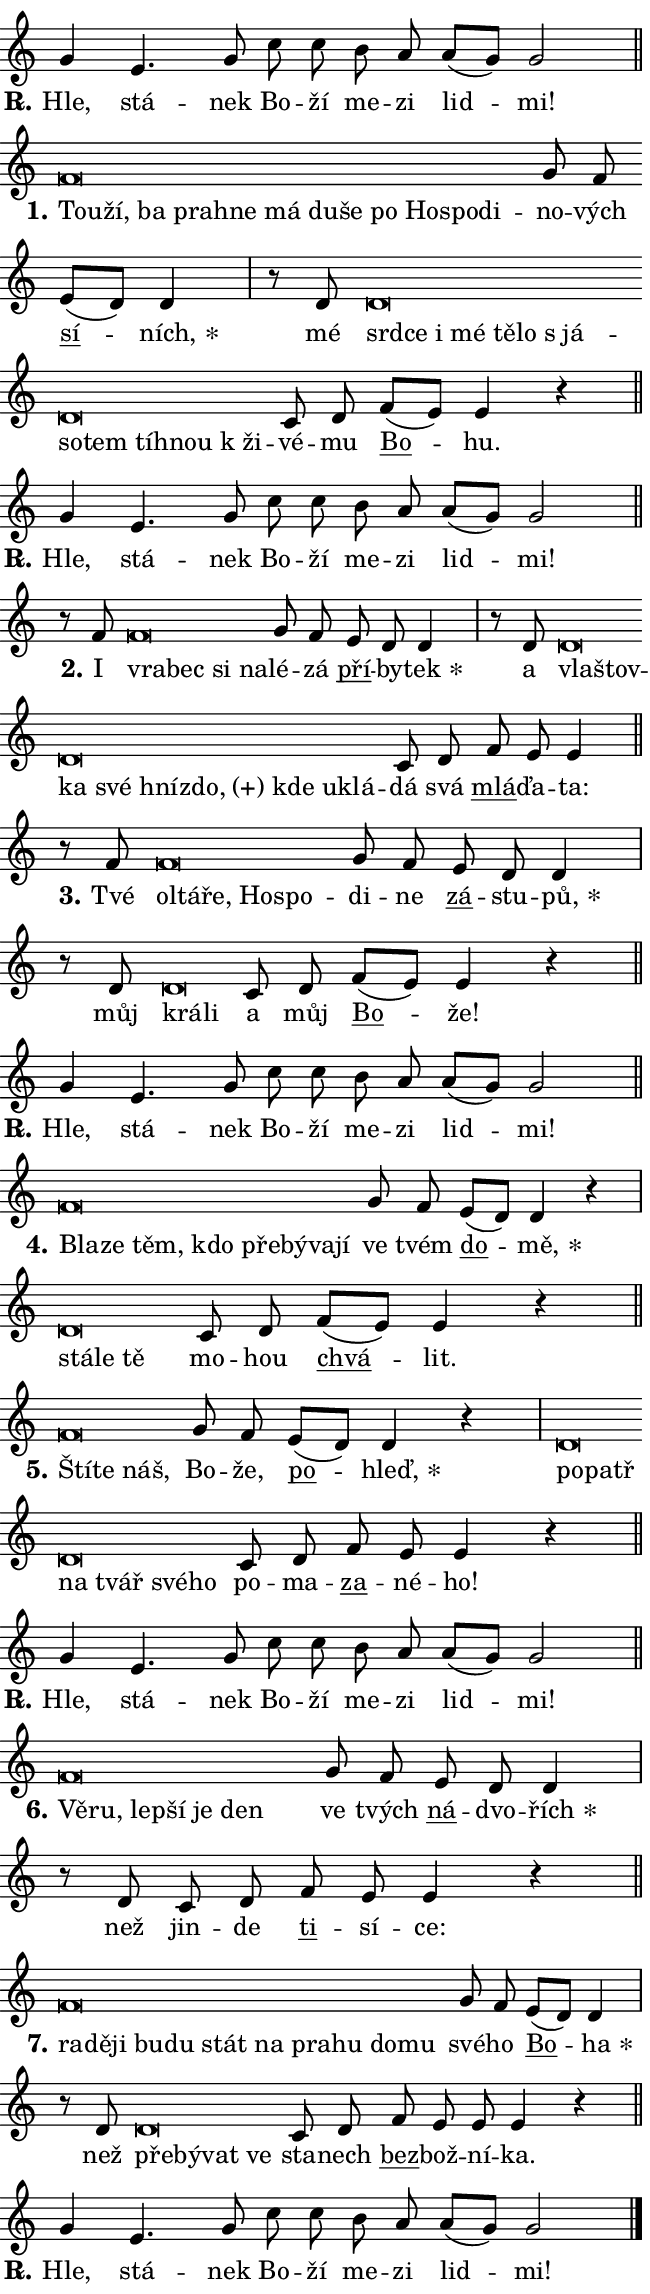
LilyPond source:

\version "2.24.0"
\header { tagline = "" }
\paper {
  indent = 0\cm
  top-margin = 0\cm
  right-margin = 0.13\cm % to fit lyric hyphens
  bottom-margin = 0\cm
  left-margin = 0\cm
  paper-width = 11\cm
  page-breaking = #ly:one-page-breaking
  system-system-spacing.basic-distance = #11
  score-system-spacing.basic-distance = #11
  ragged-last = ##f
}


%% Author: Thomas Morley
%% https://lists.gnu.org/archive/html/lilypond-user/2020-05/msg00002.html
#(define (line-position grob)
"Returns position of @var[grob} in current system:
   @code{'start}, if at first time-step
   @code{'end}, if at last time-step
   @code{'middle} otherwise
"
  (let* ((col (ly:item-get-column grob))
         (ln (ly:grob-object col 'left-neighbor))
         (rn (ly:grob-object col 'right-neighbor))
         (col-to-check-left (if (ly:grob? ln) ln col))
         (col-to-check-right (if (ly:grob? rn) rn col))
         (break-dir-left
           (and
             (ly:grob-property col-to-check-left 'non-musical #f)
             (ly:item-break-dir col-to-check-left)))
         (break-dir-right
           (and
             (ly:grob-property col-to-check-right 'non-musical #f)
             (ly:item-break-dir col-to-check-right))))
        (cond ((eqv? 1 break-dir-left) 'start)
              ((eqv? -1 break-dir-right) 'end)
              (else 'middle))))

#(define (tranparent-at-line-position vctor)
  (lambda (grob)
  "Relying on @code{line-position} select the relevant enry from @var{vctor}.
Used to determine transparency,"
    (case (line-position grob)
      ((end) (not (vector-ref vctor 0)))
      ((middle) (not (vector-ref vctor 1)))
      ((start) (not (vector-ref vctor 2))))))

noteHeadBreakVisibility =
#(define-music-function (break-visibility)(vector?)
"Makes @code{NoteHead}s transparent relying on @var{break-visibility}"
#{
  \override NoteHead.transparent =
    #(tranparent-at-line-position break-visibility)
#})

#(define delete-ledgers-for-transparent-note-heads
  (lambda (grob)
    "Reads whether a @code{NoteHead} is transparent.
If so this @code{NoteHead} is removed from @code{'note-heads} from
@var{grob}, which is supposed to be @code{LedgerLineSpanner}.
As a result ledgers are not printed for this @code{NoteHead}"
    (let* ((nhds-array (ly:grob-object grob 'note-heads))
           (nhds-list
             (if (ly:grob-array? nhds-array)
                 (ly:grob-array->list nhds-array)
                 '()))
           ;; Relies on the transparent-property being done before
           ;; Staff.LedgerLineSpanner.after-line-breaking is executed.
           ;; This is fragile ...
           (to-keep
             (remove
               (lambda (nhd)
                 (ly:grob-property nhd 'transparent #f))
               nhds-list)))
      ;; TODO find a better method to iterate over grob-arrays, similiar
      ;; to filter/remove etc for lists
      ;; For now rebuilt from scratch
      (set! (ly:grob-object grob 'note-heads)  '())
      (for-each
        (lambda (nhd)
          (ly:pointer-group-interface::add-grob grob 'note-heads nhd))
        to-keep))))

squashNotes = {
  \override NoteHead.X-extent = #'(-0.2 . 0.2)
  \override NoteHead.Y-extent = #'(-0.75 . 0)
  \override NoteHead.stencil =
    #(lambda (grob)
       (let ((pos (ly:grob-property grob 'staff-position)))
         (begin
           (if (< pos -7) (display "ERROR: Lower brevis then expected\n") (display ""))
           (if (<= pos -6) ly:text-interface::print ly:note-head::print))))
}
unSquashNotes = {
  \revert NoteHead.X-extent
  \revert NoteHead.Y-extent
  \revert NoteHead.stencil
}

hideNotes = \noteHeadBreakVisibility #begin-of-line-visible
unHideNotes = \noteHeadBreakVisibility #all-visible

% work-around for resetting accidentals
% https://lilypond.org/doc/v2.23/Documentation/notation/displaying-rhythms#unmetered-music
cadenzaMeasure = {
  \cadenzaOff
  \partial 1024 s1024
  \cadenzaOn
}

#(define-markup-command (accent layout props text) (markup?)
  "Underline accented syllable"
  (interpret-markup layout props
    #{\markup \override #'(offset . 4.3) \underline { #text }#}))

responsum = \markup \concat {
  "R" \hspace #-1.05 \path #0.1 #'((moveto 0 0.07) (lineto 0.9 0.8)) \hspace #0.05 "."
}

spaceSize = #0.6828661417322834 % exact space size for TeX Gyre Schola

\layout {
  \context {
    \Staff
    \remove "Time_signature_engraver"
    \override LedgerLineSpanner.after-line-breaking = #delete-ledgers-for-transparent-note-heads
  }
  \context {
    \Lyrics {
      \override LyricSpace.minimum-distance = \spaceSize
      \override LyricText.font-name = #"TeX Gyre Schola"
      \override LyricText.font-size = 1
      \override StanzaNumber.font-name = #"TeX Gyre Schola Bold"
      \override StanzaNumber.font-size = 1
    }
  }
  \context {
    \Score 
    \override NoteHead.text =
      #(lambda (grob) 
        (let ((pos (ly:grob-property grob 'staff-position)))
          #{\markup {
            \combine
              \halign #-0.55 \raise #(if (= pos -6) 0 0.5) \override #'(thickness . 2) \draw-line #'(3.2 . 0)
              \musicglyph "noteheads.sM1"
          }#}))
  }
}

% magnetic-lyrics.ily
%
%   written by
%     Jean Abou Samra <jean@abou-samra.fr>
%     Werner Lemberg <wl@gnu.org>
%
%   adapted by
%     Jiri Hon <jiri.hon@gmail.com>
%
% Version 2022-Apr-15

% https://www.mail-archive.com/lilypond-user@gnu.org/msg149350.html

#(define (Left_hyphen_pointer_engraver context)
   "Collect syllable-hyphen-syllable occurrences in lyrics and store
them in properties.  This engraver only looks to the left.  For
example, if the lyrics input is @code{foo -- bar}, it does the
following.

@itemize @bullet
@item
Set the @code{text} property of the @code{LyricHyphen} grob between
@q{foo} and @q{bar} to @code{foo}.

@item
Set the @code{left-hyphen} property of the @code{LyricText} grob with
text @q{foo} to the @code{LyricHyphen} grob between @q{foo} and
@q{bar}.
@end itemize

Use this auxiliary engraver in combination with the
@code{lyric-@/text::@/apply-@/magnetic-@/offset!} hook."
   (let ((hyphen #f)
         (text #f))
     (make-engraver
      (acknowledgers
       ((lyric-syllable-interface engraver grob source-engraver)
        (set! text grob)))
      (end-acknowledgers
       ((lyric-hyphen-interface engraver grob source-engraver)
        ;(when (not (grob::has-interface grob 'lyric-space-interface))
          (set! hyphen grob)));)
      ((stop-translation-timestep engraver)
       (when (and text hyphen)
         (ly:grob-set-object! text 'left-hyphen hyphen))
       (set! text #f)
       (set! hyphen #f)))))

#(define (lyric-text::apply-magnetic-offset! grob)
   "If the space between two syllables is less than the value in
property @code{LyricText@/.details@/.squash-threshold}, move the right
syllable to the left so that it gets concatenated with the left
syllable.

Use this function as a hook for
@code{LyricText@/.after-@/line-@/breaking} if the
@code{Left_@/hyphen_@/pointer_@/engraver} is active."
   (let ((hyphen (ly:grob-object grob 'left-hyphen #f)))
     (when hyphen
       (let ((left-text (ly:spanner-bound hyphen LEFT)))
         (when (grob::has-interface left-text 'lyric-syllable-interface)
           (let* ((common (ly:grob-common-refpoint grob left-text X))
                  (this-x-ext (ly:grob-extent grob common X))
                  (left-x-ext
                   (begin
                     ;; Trigger magnetism for left-text.
                     (ly:grob-property left-text 'after-line-breaking)
                     (ly:grob-extent left-text common X)))
                  ;; `delta` is the gap width between two syllables.
                  (delta (- (interval-start this-x-ext)
                            (interval-end left-x-ext)))
                  (details (ly:grob-property grob 'details))
                  (threshold (assoc-get 'squash-threshold details 0.2)))
             (when (< delta threshold)
               (let* (;; We have to manipulate the input text so that
                      ;; ligatures crossing syllable boundaries are not
                      ;; disabled.  For languages based on the Latin
                      ;; script this is essentially a beautification.
                      ;; However, for non-Western scripts it can be a
                      ;; necessity.
                      (lt (ly:grob-property left-text 'text))
                      (rt (ly:grob-property grob 'text))
                      (is-space (grob::has-interface hyphen 'lyric-space-interface))
                      (space (if is-space " " ""))
                      (extra-delta (if is-space spaceSize 0))
                      ;; Append new syllable.
                      (ltrt-space (if (and (string? lt) (string? rt))
                                (string-append lt space rt)
                                (make-concat-markup (list lt space rt))))
                      ;; Right-align `ltrt` to the right side.
                      (ltrt-space-markup (grob-interpret-markup
                               grob
                               (make-translate-markup
                                (cons (interval-length this-x-ext) 0)
                                (make-right-align-markup ltrt-space)))))
                 (begin
                   ;; Don't print `left-text`.
                   (ly:grob-set-property! left-text 'stencil #f)
                   ;; Set text and stencil (which holds all collected
                   ;; syllables so far) and shift it to the left.
                   (ly:grob-set-property! grob 'text ltrt-space)
                   (ly:grob-set-property! grob 'stencil ltrt-space-markup)
                   (ly:grob-translate-axis! grob (- (- delta extra-delta)) X))))))))))


#(define (lyric-hyphen::displace-bounds-first grob)
   ;; Make very sure this callback isn't triggered too early.
   (let ((left (ly:spanner-bound grob LEFT))
         (right (ly:spanner-bound grob RIGHT)))
     (ly:grob-property left 'after-line-breaking)
     (ly:grob-property right 'after-line-breaking)
     (ly:lyric-hyphen::print grob)))

squashThreshold = #0.4

\layout {
  \context {
    \Lyrics
    \consists #Left_hyphen_pointer_engraver
    \override LyricText.after-line-breaking =
      #lyric-text::apply-magnetic-offset!
    \override LyricHyphen.stencil = #lyric-hyphen::displace-bounds-first
    \override LyricText.details.squash-threshold = \squashThreshold
    \override LyricHyphen.minimum-distance = 0
    \override LyricHyphen.minimum-length = \squashThreshold
  }
}

squashText = \override LyricText.details.squash-threshold = 9999
unSquashText = \override LyricText.details.squash-threshold = \squashThreshold

leftText = \override LyricText.self-alignment-X = #LEFT
unLeftText = \revert LyricText.self-alignment-X

starOffset = #(lambda (grob) 
                (let ((x_offset (ly:self-alignment-interface::aligned-on-x-parent grob)))
                  (if (= x_offset 0) 0 (+ x_offset 1.2))))

star = #(define-music-function (syllable)(string?)
"Append star separator at the end of a syllable"
#{
  \once \override LyricText.X-offset = #starOffset
  \lyricmode { \markup {
    #syllable
    \override #'((font-name . "TeX Gyre Schola Bold")) \hspace #0.2 \lower #0.65 \larger "*"
  } }
#})

starAccent = #(define-music-function (syllable)(string?)
"Append star separator at the end of a syllable and make accent"
#{
  \once \override LyricText.X-offset = #starOffset
  \lyricmode { \markup {
    \accent #syllable
    \override #'((font-name . "TeX Gyre Schola Bold")) \hspace #0.2 \lower #0.65 \larger "*"
  } }
#})

breath = #(define-music-function (syllable)(string?)
"Append breathing indicator at the end of a syllable"
#{
  \lyricmode { \markup { #syllable "+" } }
#})

optionalBreath = #(define-music-function (syllable)(string?)
"Append optional breathing indicator at the end of a syllable"
#{
  \lyricmode { \markup { #syllable "(+)" } }
#})


\score {
    <<
        \new Voice = "melody" { \cadenzaOn \key c \major \relative { g'4 e4. g8 \bar "" c c \bar "" b a a[( g)] g2 \cadenzaMeasure \bar "||" \break } }
        \new Lyrics \lyricsto "melody" { \lyricmode { \set stanza = \responsum
Hle, stá -- nek Bo -- ží me -- zi lid -- mi! } }
    >>
    \layout {}
}

\score {
    <<
        \new Voice = "melody" { \cadenzaOn \key c \major \relative { \squashNotes f'\breve*1/16 \hideNotes \breve*1/16 \bar "" \breve*1/16 \bar "" \breve*1/16 \bar "" \breve*1/16 \bar "" \breve*1/16 \bar "" \breve*1/16 \bar "" \breve*1/16 \bar "" \breve*1/16 \bar "" \breve*1/16 \bar "" \breve*1/16 \breve*1/16 \bar "" \unHideNotes \unSquashNotes g8 f \bar "" e[( d)] d4 \cadenzaMeasure \bar "|" r8 d8 \squashNotes d\breve*1/16 \hideNotes \breve*1/16 \bar "" \breve*1/16 \bar "" \breve*1/16 \bar "" \breve*1/16 \bar "" \breve*1/16 \bar "" \breve*1/16 \bar "" \breve*1/16 \bar "" \breve*1/16 \bar "" \breve*1/16 \bar "" \breve*1/16 \breve*1/16 \bar "" \unHideNotes \unSquashNotes c8 d \bar "" f[( e)] e4 r \cadenzaMeasure \bar "||" \break } }
        \new Lyrics \lyricsto "melody" { \lyricmode { \set stanza = "1."
\leftText Tou -- \squashText ží, ba pra -- hne má du -- še po Ho -- spo -- di -- \unLeftText \unSquashText no -- vých \markup \accent sí -- \star ních, mé \leftText srd -- \squashText ce i mé tě -- lo "s já" -- so -- tem tíh -- nou "k ži" -- \unLeftText \unSquashText vé -- mu \markup \accent Bo -- hu. } }
    >>
    \layout {}
}

\score {
    <<
        \new Voice = "melody" { \cadenzaOn \key c \major \relative { g'4 e4. g8 \bar "" c c \bar "" b a a[( g)] g2 \cadenzaMeasure \bar "||" \break } }
        \new Lyrics \lyricsto "melody" { \lyricmode { \set stanza = \responsum
Hle, stá -- nek Bo -- ží me -- zi lid -- mi! } }
    >>
    \layout {}
}

\score {
    <<
        \new Voice = "melody" { \cadenzaOn \key c \major \relative { r8 f'8 \squashNotes f\breve*1/16 \hideNotes \breve*1/16 \bar "" \breve*1/16 \breve*1/16 \bar "" \unHideNotes \unSquashNotes g8 f \bar "" e d d4 \cadenzaMeasure \bar "|" r8 d8 \squashNotes d\breve*1/16 \hideNotes \breve*1/16 \bar "" \breve*1/16 \bar "" \breve*1/16 \bar "" \breve*1/16 \bar "" \breve*1/16 \bar "" \breve*1/16 \bar "" \breve*1/16 \breve*1/16 \bar "" \unHideNotes \unSquashNotes c8 d \bar "" f e e4 \cadenzaMeasure \bar "||" \break } }
        \new Lyrics \lyricsto "melody" { \lyricmode { \set stanza = "2."
I \leftText vra -- \squashText bec si na -- \unLeftText \unSquashText lé -- zá \markup \accent pří -- by -- \star tek a \leftText vla -- \squashText štov -- ka své hníz -- \optionalBreath do, kde u -- klá -- \unLeftText \unSquashText dá svá \markup \accent mlá -- ďa -- ta: } }
    >>
    \layout {}
}

\score {
    <<
        \new Voice = "melody" { \cadenzaOn \key c \major \relative { r8 f'8 \squashNotes f\breve*1/16 \hideNotes \breve*1/16 \bar "" \breve*1/16 \bar "" \breve*1/16 \breve*1/16 \bar "" \unHideNotes \unSquashNotes g8 f \bar "" e d d4 \cadenzaMeasure \bar "|" r8 d8 \squashNotes d\breve*1/16 \hideNotes \breve*1/16 \bar "" \unHideNotes \unSquashNotes c8 d \bar "" f[( e)] e4 r \cadenzaMeasure \bar "||" \break } }
        \new Lyrics \lyricsto "melody" { \lyricmode { \set stanza = "3."
Tvé \leftText ol -- \squashText tá -- ře, Ho -- spo -- \unLeftText \unSquashText di -- ne \markup \accent zá -- stu -- \star pů, můj \leftText krá -- \squashText li \unLeftText \unSquashText a můj \markup \accent Bo -- že! } }
    >>
    \layout {}
}

\score {
    <<
        \new Voice = "melody" { \cadenzaOn \key c \major \relative { g'4 e4. g8 \bar "" c c \bar "" b a a[( g)] g2 \cadenzaMeasure \bar "||" \break } }
        \new Lyrics \lyricsto "melody" { \lyricmode { \set stanza = \responsum
Hle, stá -- nek Bo -- ží me -- zi lid -- mi! } }
    >>
    \layout {}
}

\score {
    <<
        \new Voice = "melody" { \cadenzaOn \key c \major \relative { \squashNotes f'\breve*1/16 \hideNotes \breve*1/16 \bar "" \breve*1/16 \bar "" \breve*1/16 \bar "" \breve*1/16 \bar "" \breve*1/16 \bar "" \breve*1/16 \breve*1/16 \bar "" \unHideNotes \unSquashNotes g8 f \bar "" e[( d)] d4 r \cadenzaMeasure \bar "|" \squashNotes d\breve*1/16 \hideNotes \breve*1/16 \breve*1/16 \bar "" \unHideNotes \unSquashNotes c8 d \bar "" f[( e)] e4 r \cadenzaMeasure \bar "||" \break } }
        \new Lyrics \lyricsto "melody" { \lyricmode { \set stanza = "4."
\leftText Bla -- \squashText ze těm, kdo pře -- bý -- va -- jí \unLeftText \unSquashText ve tvém \markup \accent do -- \star mě, \leftText stá -- \squashText le tě \unLeftText \unSquashText mo -- hou \markup \accent chvá -- lit. } }
    >>
    \layout {}
}

\score {
    <<
        \new Voice = "melody" { \cadenzaOn \key c \major \relative { \squashNotes f'\breve*1/16 \hideNotes \breve*1/16 \breve*1/16 \bar "" \unHideNotes \unSquashNotes g8 f \bar "" e[( d)] d4 r \cadenzaMeasure \bar "|" \squashNotes d\breve*1/16 \hideNotes \breve*1/16 \bar "" \breve*1/16 \bar "" \breve*1/16 \bar "" \breve*1/16 \breve*1/16 \bar "" \unHideNotes \unSquashNotes c8 d \bar "" f e e4 r \cadenzaMeasure \bar "||" \break } }
        \new Lyrics \lyricsto "melody" { \lyricmode { \set stanza = "5."
\leftText Ští -- \squashText te náš, \unLeftText \unSquashText Bo -- že, \markup \accent po -- \star hleď, \leftText po -- \squashText patř na tvář své -- ho \unLeftText \unSquashText po -- ma -- \markup \accent za -- né -- ho! } }
    >>
    \layout {}
}

\score {
    <<
        \new Voice = "melody" { \cadenzaOn \key c \major \relative { g'4 e4. g8 \bar "" c c \bar "" b a a[( g)] g2 \cadenzaMeasure \bar "||" \break } }
        \new Lyrics \lyricsto "melody" { \lyricmode { \set stanza = \responsum
Hle, stá -- nek Bo -- ží me -- zi lid -- mi! } }
    >>
    \layout {}
}

\score {
    <<
        \new Voice = "melody" { \cadenzaOn \key c \major \relative { \squashNotes f'\breve*1/16 \hideNotes \breve*1/16 \bar "" \breve*1/16 \bar "" \breve*1/16 \bar "" \breve*1/16 \breve*1/16 \bar "" \unHideNotes \unSquashNotes g8 f \bar "" e d d4 \cadenzaMeasure \bar "|" r8 d8 c8 d \bar "" f e e4 r \cadenzaMeasure \bar "||" \break } }
        \new Lyrics \lyricsto "melody" { \lyricmode { \set stanza = "6."
\leftText Vě -- \squashText ru, lep -- ší je den \unLeftText \unSquashText ve tvých \markup \accent ná -- dvo -- \star řích než jin -- de \markup \accent ti -- sí -- ce: } }
    >>
    \layout {}
}

\score {
    <<
        \new Voice = "melody" { \cadenzaOn \key c \major \relative { \squashNotes f'\breve*1/16 \hideNotes \breve*1/16 \bar "" \breve*1/16 \bar "" \breve*1/16 \bar "" \breve*1/16 \bar "" \breve*1/16 \bar "" \breve*1/16 \bar "" \breve*1/16 \bar "" \breve*1/16 \bar "" \breve*1/16 \breve*1/16 \bar "" \unHideNotes \unSquashNotes g8 f \bar "" e[( d)] d4 \cadenzaMeasure \bar "|" r8 d8 \squashNotes d\breve*1/16 \hideNotes \breve*1/16 \bar "" \breve*1/16 \breve*1/16 \bar "" \unHideNotes \unSquashNotes c8 d \bar "" f e e e4 r \cadenzaMeasure \bar "||" \break } }
        \new Lyrics \lyricsto "melody" { \lyricmode { \set stanza = "7."
\leftText ra -- \squashText dě -- ji bu -- du stát na pra -- hu do -- mu \unLeftText \unSquashText své -- ho \markup \accent Bo -- \star ha než \leftText pře -- \squashText bý -- vat ve \unLeftText \unSquashText sta -- nech \markup \accent bez -- bož -- ní -- ka. } }
    >>
    \layout {}
}

\score {
    <<
        \new Voice = "melody" { \cadenzaOn \key c \major \relative { g'4 e4. g8 \bar "" c c \bar "" b a a[( g)] g2 \cadenzaMeasure \bar "||" \break } \bar "|." }
        \new Lyrics \lyricsto "melody" { \lyricmode { \set stanza = \responsum
Hle, stá -- nek Bo -- ží me -- zi lid -- mi! } }
    >>
    \layout {}
}
